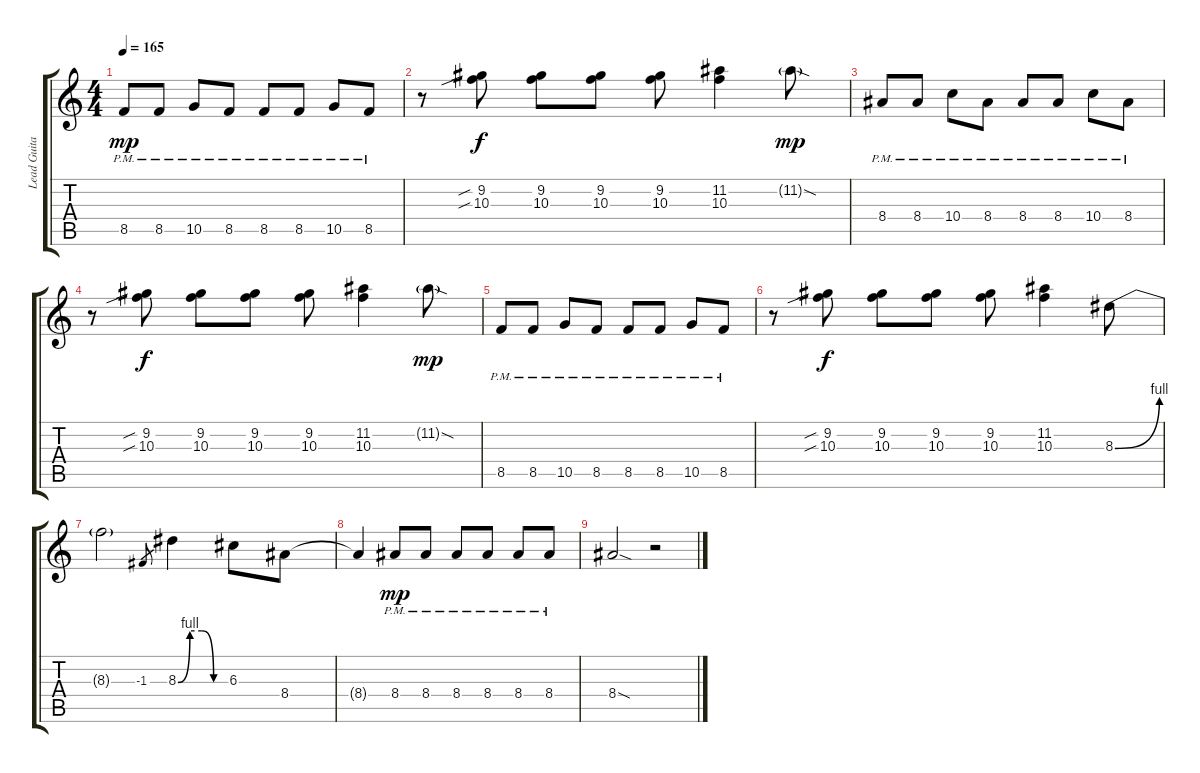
\track ("Lead Guitar" "Lead Guita") {instrument distortionguitar}
\staff {score tabs}
\tuning (E4 B3 G3 D3 A2 E2) {hide}
\ts (4 4)
\tempo 165
\clef g2
\ks c
8.5{pm}.8{dy mp} 8.5{pm}.8 10.5{pm}.8 8.5{pm}.8 8.5{pm}.8 8.5{pm}.8 10.5{pm}.8 8.5{pm}.8 |
r.8 (9.2{sib} 10.3{sib}).8{dy f} (9.2 10.3).8 (9.2 10.3).8 (9.2 10.3).8 (11.2 10.3).4 11.2{sod g}.8{dy mp} |
8.4{pm}.8 8.4{pm}.8 10.4{pm}.8 8.4{pm}.8 8.4{pm}.8 8.4{pm}.8 10.4{pm}.8 8.4{pm}.8 |
r.8 (9.2{sib} 10.3{sib}).8{dy f} (9.2 10.3).8 (9.2 10.3).8 (9.2 10.3).8 (11.2 10.3).4 11.2{sod g}.8{dy mp} |
8.5{pm}.8 8.5{pm}.8 10.5{pm}.8 8.5{pm}.8 8.5{pm}.8 8.5{pm}.8 10.5{pm}.8 8.5{pm}.8 |
r.8 (9.2{sib} 10.3{sib}).8{dy f} (9.2 10.3).8 (9.2 10.3).8 (9.2 10.3).8 (11.2 10.3).4 8.3{be (bend 0 0 60 4)}.8 |
8.3{t}.2 -1.3.8{gr} 8.3{be (custom 0 0 15 4 30 4 45 0 60 0)}.4 6.3.8 8.4.8 |
8.4{t}.4 8.4{pm}.8{dy mp} 8.4{pm}.8 8.4{pm}.8 8.4{pm}.8 8.4{pm}.8 8.4{pm}.8 |
8.4{sod}.2 r.2
